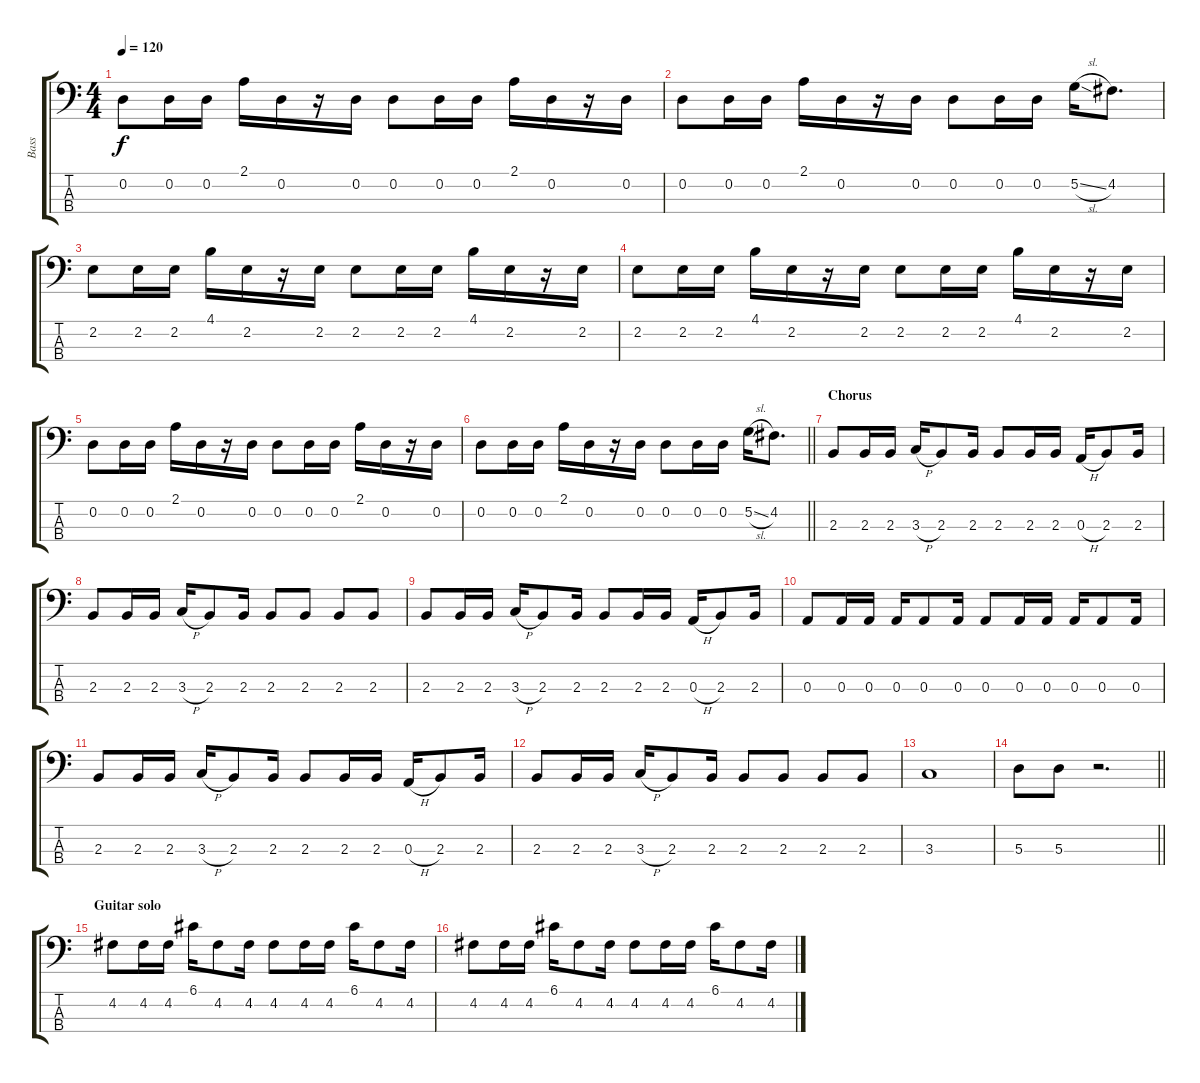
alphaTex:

\track ("Bass" "Bass") {instrument electricbasspick}
\staff {score tabs}
\tuning (G2 D2 A1 E1) {hide}
\ts (4 4)
\tempo 120
\clef f4
\ks c
0.2.8{dy f} 0.2.16 0.2.16 2.1.16 0.2.16 r.16 0.2.16 0.2.8 0.2.16 0.2.16 2.1.16 0.2.16 r.16 0.2.16 |
0.2.8 0.2.16 0.2.16 2.1.16 0.2.16 r.16 0.2.16 0.2.8 0.2.16 0.2.16 5.2{sl}.16 4.2.8{d} |
2.2.8 2.2.16 2.2.16 4.1.16 2.2.16 r.16 2.2.16 2.2.8 2.2.16 2.2.16 4.1.16 2.2.16 r.16 2.2.16 |
2.2.8 2.2.16 2.2.16 4.1.16 2.2.16 r.16 2.2.16 2.2.8 2.2.16 2.2.16 4.1.16 2.2.16 r.16 2.2.16 |
0.2.8 0.2.16 0.2.16 2.1.16 0.2.16 r.16 0.2.16 0.2.8 0.2.16 0.2.16 2.1.16 0.2.16 r.16 0.2.16 |
\barLineRight lightlight
0.2.8 0.2.16 0.2.16 2.1.16 0.2.16 r.16 0.2.16 0.2.8 0.2.16 0.2.16 5.2{sl}.16 4.2.8{d} |
\section ("" "Chorus")
2.3.8 2.3.16 2.3.16 3.3{h}.16 2.3.8 2.3.16 2.3.8 2.3.16 2.3.16 0.3{h}.16 2.3.8 2.3.16 |
2.3.8 2.3.16 2.3.16 3.3{h}.16 2.3.8 2.3.16 2.3.8 2.3.8 2.3.8 2.3.8 |
2.3.8 2.3.16 2.3.16 3.3{h}.16 2.3.8 2.3.16 2.3.8 2.3.16 2.3.16 0.3{h}.16 2.3.8 2.3.16 |
0.3.8 0.3.16 0.3.16 0.3.16 0.3.8 0.3.16 0.3.8 0.3.16 0.3.16 0.3.16 0.3.8 0.3.16 |
2.3.8 2.3.16 2.3.16 3.3{h}.16 2.3.8 2.3.16 2.3.8 2.3.16 2.3.16 0.3{h}.16 2.3.8 2.3.16 |
2.3.8 2.3.16 2.3.16 3.3{h}.16 2.3.8 2.3.16 2.3.8 2.3.8 2.3.8 2.3.8 |
3.3.1 |
\barLineRight lightlight
5.3.8 5.3.8 r.2{d} |
\section ("" "Guitar solo")
4.2.8 4.2.16 4.2.16 6.1.16 4.2.8 4.2.16 4.2.8 4.2.16 4.2.16 6.1.16 4.2.8 4.2.16 |
4.2.8 4.2.16 4.2.16 6.1.16 4.2.8 4.2.16 4.2.8 4.2.16 4.2.16 6.1.16 4.2.8 4.2.16
